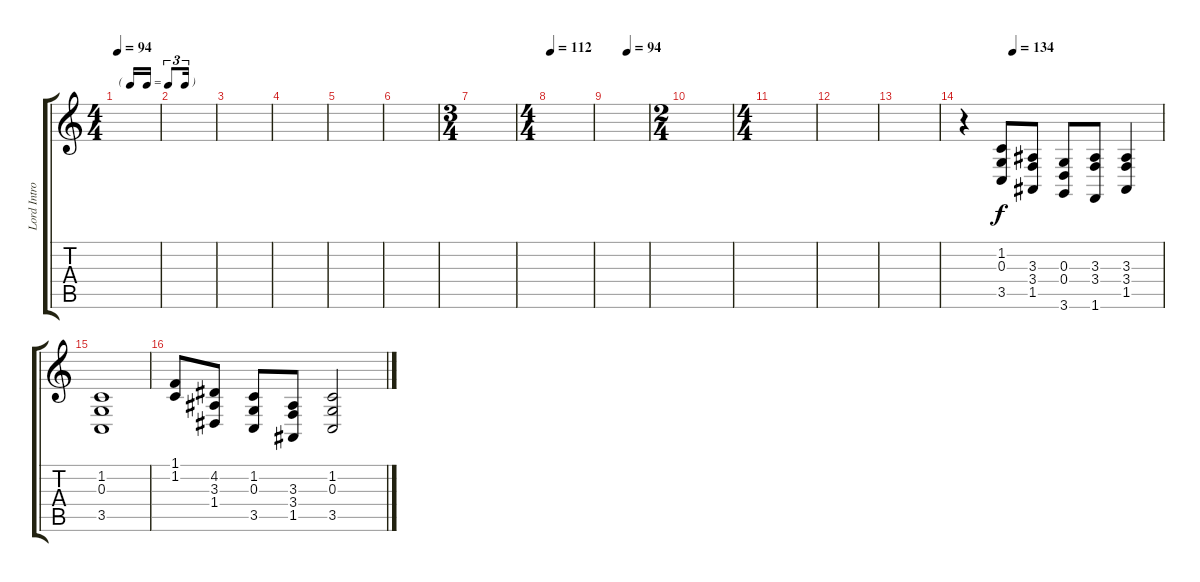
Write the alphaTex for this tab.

\track ("Lord Intro organ" "Lord Intro") {instrument harmonica}
\staff {score tabs}
\tuning (E4 B3 G3 D3 A2 E2) {hide}
\ts (4 4)
\tf triplet16th
\tempo 94
\clef g2
\ks c
|
|
|
|
|
|
\ts (3 4)
|
\ts (4 4)
\tempo 112
|
\tempo (94 0.5)
|
\ts (2 4)
|
\ts (4 4)
|
|
|
\tempo (134 0.25)
r.4{instrument trumpet} (1.2 0.3 3.5).8 (3.3 3.4 1.5).8 (0.3 0.4 3.6).8 (3.3 3.4 1.6).8 (3.3 3.4 1.5).4 |
(1.2 0.3 3.5).1 |
(1.1 1.2).8 (4.2 3.3 1.4).8 (1.2 0.3 3.5).8 (3.3 3.4 1.5).8 (1.2 0.3 3.5).2
